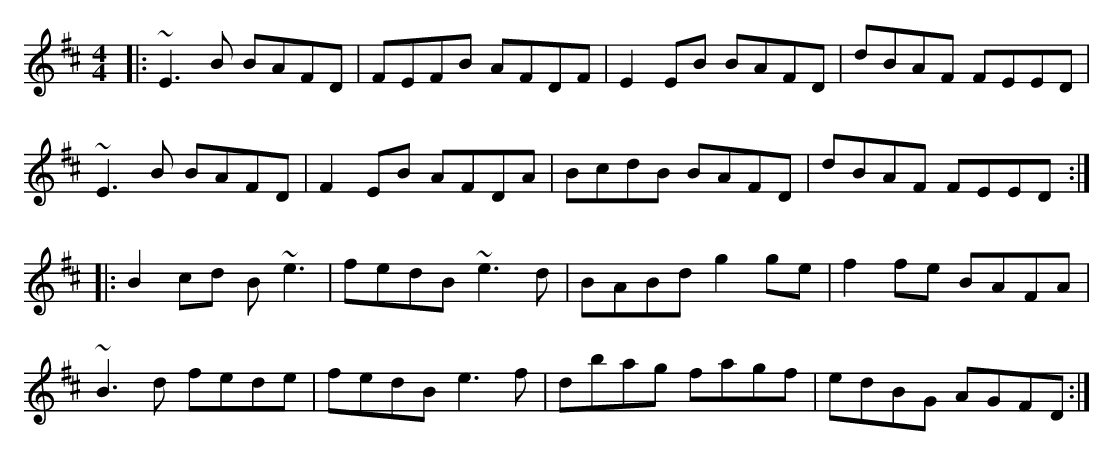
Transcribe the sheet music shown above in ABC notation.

X:1
M:4/4
K:Edor
|:~E3B BAFD|FEFB AFDF|E2EB BAFD|dBAF FEED|
~E3B BAFD|F2EB AFDA|BcdB BAFD|dBAF FEED:|
|:B2cd B~e3|fedB ~e3d|BABd g2ge|f2fe BAFA|
~B3d fede|fedB e3f|dbag fagf|edBG AGFD:|
